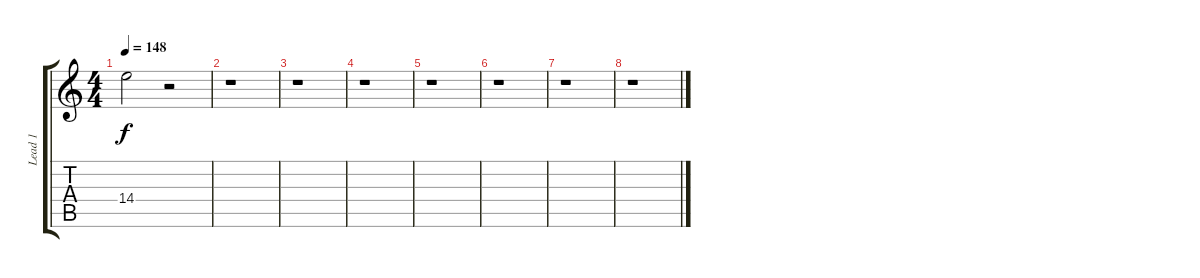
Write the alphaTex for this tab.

\track ("Lead 1" "Lead 1") {instrument overdrivenguitar}
\staff {score tabs}
\tuning (E4 B3 G3 D3 A2 E2) {hide}
\ts (4 4)
\tempo 148
\clef g2
\ks c
14.4.2{dy f} r.2 |
r.1 |
r.1 |
r.1 |
r.1 |
r.1 |
r.1 |
r.1
